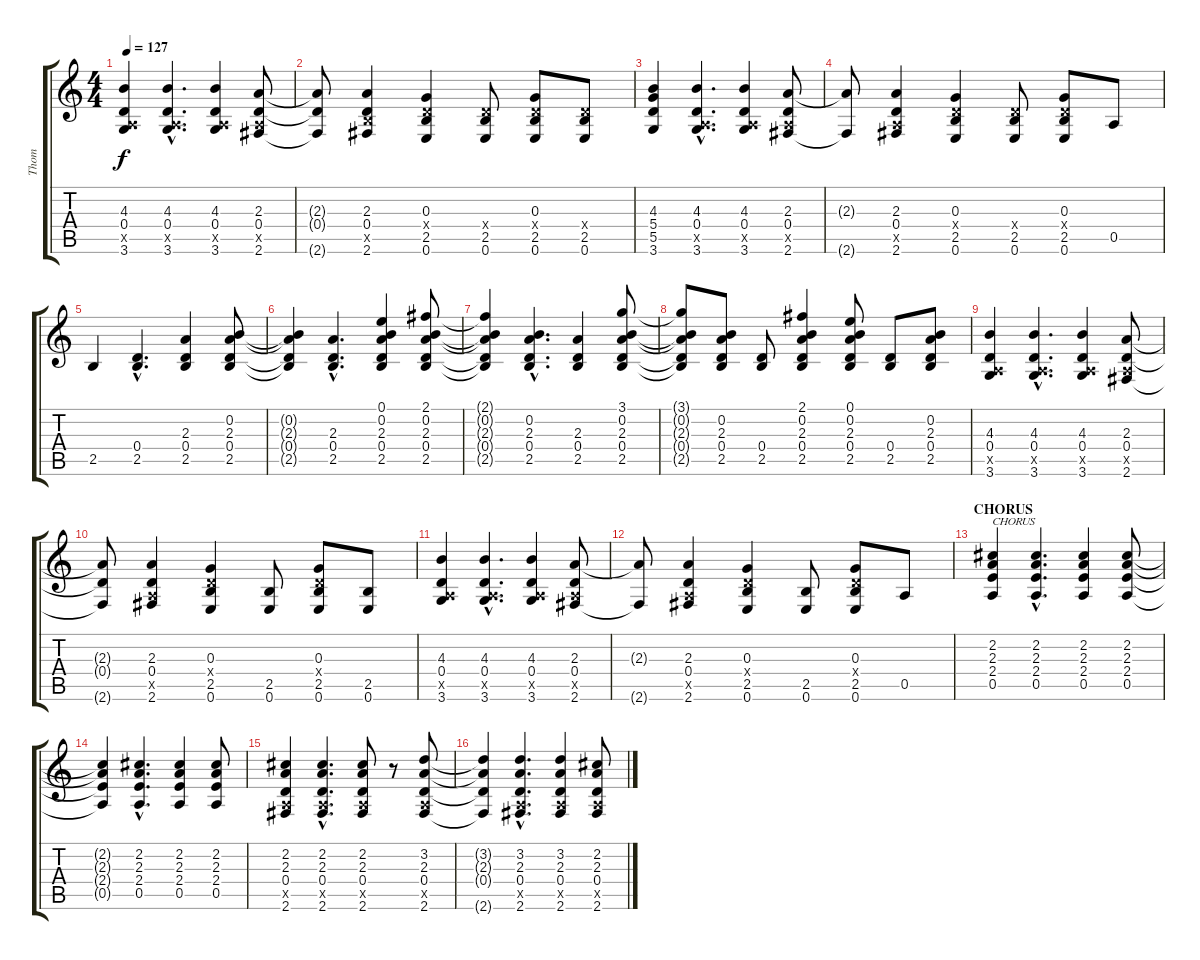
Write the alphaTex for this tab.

\track ("Thom" "Thom") {instrument electricguitarjazz}
\staff {score tabs}
\tuning (E4 B3 G3 D3 A2 E2) {hide}
\ts (4 4)
\tempo 127
\clef g2
\ks c
(4.3 0.4 0.5{x} 3.6).4{dy f} (4.3{hac} 0.4{hac} 0.5{hac x} 3.6{hac}).4{d} (4.3 0.4 0.5{x} 3.6).4 (2.3 0.4 0.5{x} 2.6).8 |
(2.3{t} 0.4{t} 2.6{t}).8 (2.3 0.4 2.5{x} 2.6).4 (0.3 0.4{x} 2.5 0.6).4 (0.4{x} 2.5 0.6).8 (0.3 0.4{x} 2.5 0.6).8 (0.4{x} 2.5 0.6).8 |
(4.3 5.4 5.5 3.6).4 (4.3{hac} 0.4{hac} 0.5{hac x} 3.6{hac}).4{d} (4.3 0.4 0.5{x} 3.6).4 (2.3 0.4 0.5{x} 2.6).8 |
(2.3{t} 2.6{t}).8 (2.3 0.4 0.5{x} 2.6).4 (0.3 0.4{x} 2.5 0.6).4 (0.4{x} 2.5 0.6).8 (0.3 0.4{x} 2.5 0.6).8 0.5.8 |
2.5.4 (0.4{hac} 2.5{hac}).4{d} (2.3 0.4 2.5).4 (0.2 2.3 0.4 2.5).8 |
(0.2{t} 2.3{t} 0.4{t} 2.5{t}).4 (2.3{hac} 0.4{hac} 2.5{hac}).4{d} (0.1 0.2 2.3 0.4 2.5).4 (2.1 0.2 2.3 0.4 2.5).8 |
(2.1{t} 0.2{t} 2.3{t} 0.4{t} 2.5{t}).4 (0.2{hac} 2.3{hac} 0.4{hac} 2.5{hac}).4{d} (2.3 0.4 2.5).4 (3.1 0.2 2.3 0.4 2.5).8 |
(3.1{t} 0.2{t} 2.3{t} 0.4{t} 2.5{t}).8 (0.2 2.3 0.4 2.5).8 (0.4 2.5).8 (2.1 0.2 2.3 0.4 2.5).4 (0.1 0.2 2.3 0.4 2.5).8 (0.4 2.5).8 (0.2 2.3 0.4 2.5).8 |
(4.3 0.4 0.5{x} 3.6).4 (4.3{hac} 0.4{hac} 0.5{hac x} 3.6{hac}).4{d} (4.3 0.4 0.5{x} 3.6).4 (2.3 0.4 0.5{x} 2.6).8 |
(2.3{t} 0.4{t} 2.6{t}).8 (2.3 0.4 0.5{x} 2.6).4 (0.3 0.4{x} 2.5 0.6).4 (2.5 0.6).8 (0.3 0.4{x} 2.5 0.6).8 (2.5 0.6).8 |
(4.3 0.4 0.5{x} 3.6).4 (4.3{hac} 0.4{hac} 0.5{hac x} 3.6{hac}).4{d} (4.3 0.4 0.5{x} 3.6).4 (2.3 0.4 0.5{x} 2.6).8 |
(2.3{t} 2.6{t}).8{volume 14} (2.3 0.4 0.5{x} 2.6).4 (0.3 0.4{x} 2.5 0.6).4 (2.5 0.6).8 (0.3 0.4{x} 2.5 0.6).8 0.5.8 |
\section ("" "CHORUS")
(2.2 2.3 2.4 0.5).4{txt "CHORUS"} (2.2{hac} 2.3{hac} 2.4{hac} 0.5{hac}).4{d} (2.2 2.3 2.4 0.5).4 (2.2 2.3 2.4 0.5).8 |
(2.2{t} 2.3{t} 2.4{t} 0.5{t}).4 (2.2{hac} 2.3{hac} 2.4{hac} 0.5{hac}).4{d} (2.2 2.3 2.4 0.5).4 (2.2 2.3 2.4 0.5).8 |
(2.2 2.3 0.4 0.5{x} 2.6).4 (2.2{hac} 2.3{hac} 0.4{hac} 0.5{hac x} 2.6{hac}).4{d} (2.2 2.3 0.4 0.5{x} 2.6).8 r.8 (3.2 2.3 0.4 0.5{x} 2.6).8 |
(3.2{t} 2.3{t} 0.4{t} 2.6{t}).4 (3.2{hac} 2.3{hac} 0.4{hac} 0.5{hac x} 2.6{hac}).4{d} (3.2 2.3 0.4 0.5{x} 2.6).4 (2.2 2.3 0.4 0.5{x} 2.6).8
